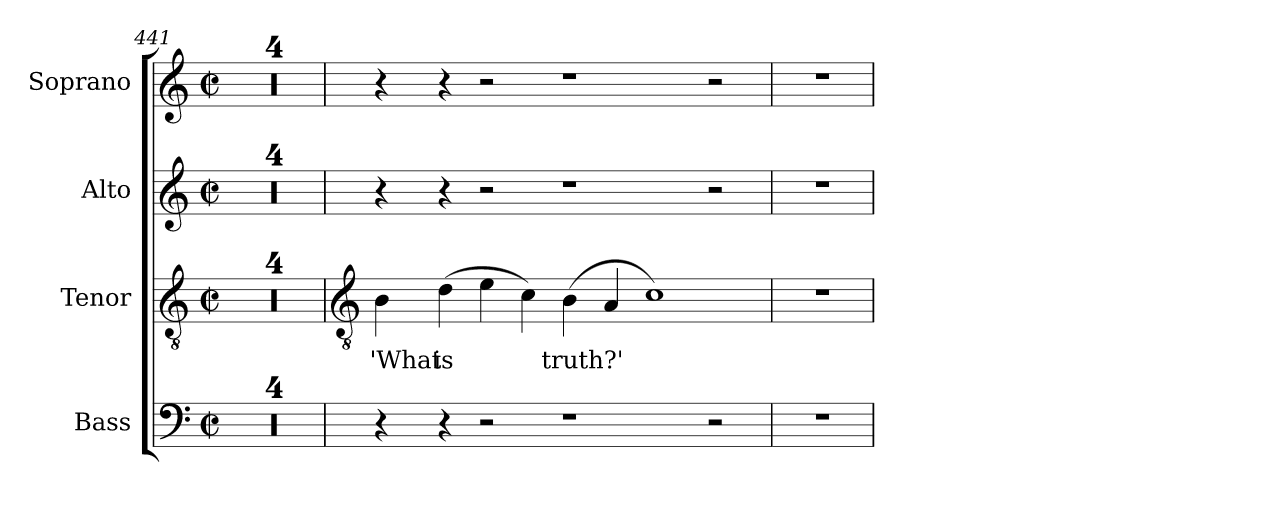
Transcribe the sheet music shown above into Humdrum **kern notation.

**kern	**kern	**text	**kern	**kern
*part4	*part3	*part3	*part2	*part1
*staff4	*staff3	*staff3	*staff2	*staff1
*I"Bass	*I"Tenor	*	*I"Alto	*I"Soprano
*clefF4	*clefGv2	*	*clefG2	*clefG2
*	*ITrd7c12	*	*	*
*k[]	*k[]	*	*k[]	*k[]
*C:	*C:	*	*C:	*C:
*M2/2	*M2/2	*	*M2/2	*M2/2
*met(c|)	*met(c|)	*	*met(c|)	*met(c|)
=441	=441	=441	=441	=441
1r	1r	.	1r	1r
=442	=442	=442	=442	=442
1r	1r	.	1r	1r
=443	=443	=443	=443	=443
1r	1r	.	1r	1r
!!LO:LB:g=z
=444	=444	=444	=444	=444
1r	1r	.	1r	1r
=445	=445	=445	=445	=445
*	*clefGv2	*	*	*
!	!	!LO:LY:b:color=#000000	!	!
4r	4BBi\	'What	4r	4r
!	!	!LO:LY:b:color=#000000	!	!
4r	(4Di\	is	4r	4r
2r	4Ei\	.	2r	2r
.	4Ci\)	.	.	.
!	!	!LO:LY:b:color=#000000	!	!
1r	(4BBi\	truth?'	1r	1r
.	4AAi/	.	.	.
.	1Ci)	.	.	.
2r	.	.	2r	2r
=446	=446	=446	=446	=446
*	*stria0	*	*	*
1r	1r	.	1r	1r
=	=	=	=	=
*-	*-	*-	*-	*-
